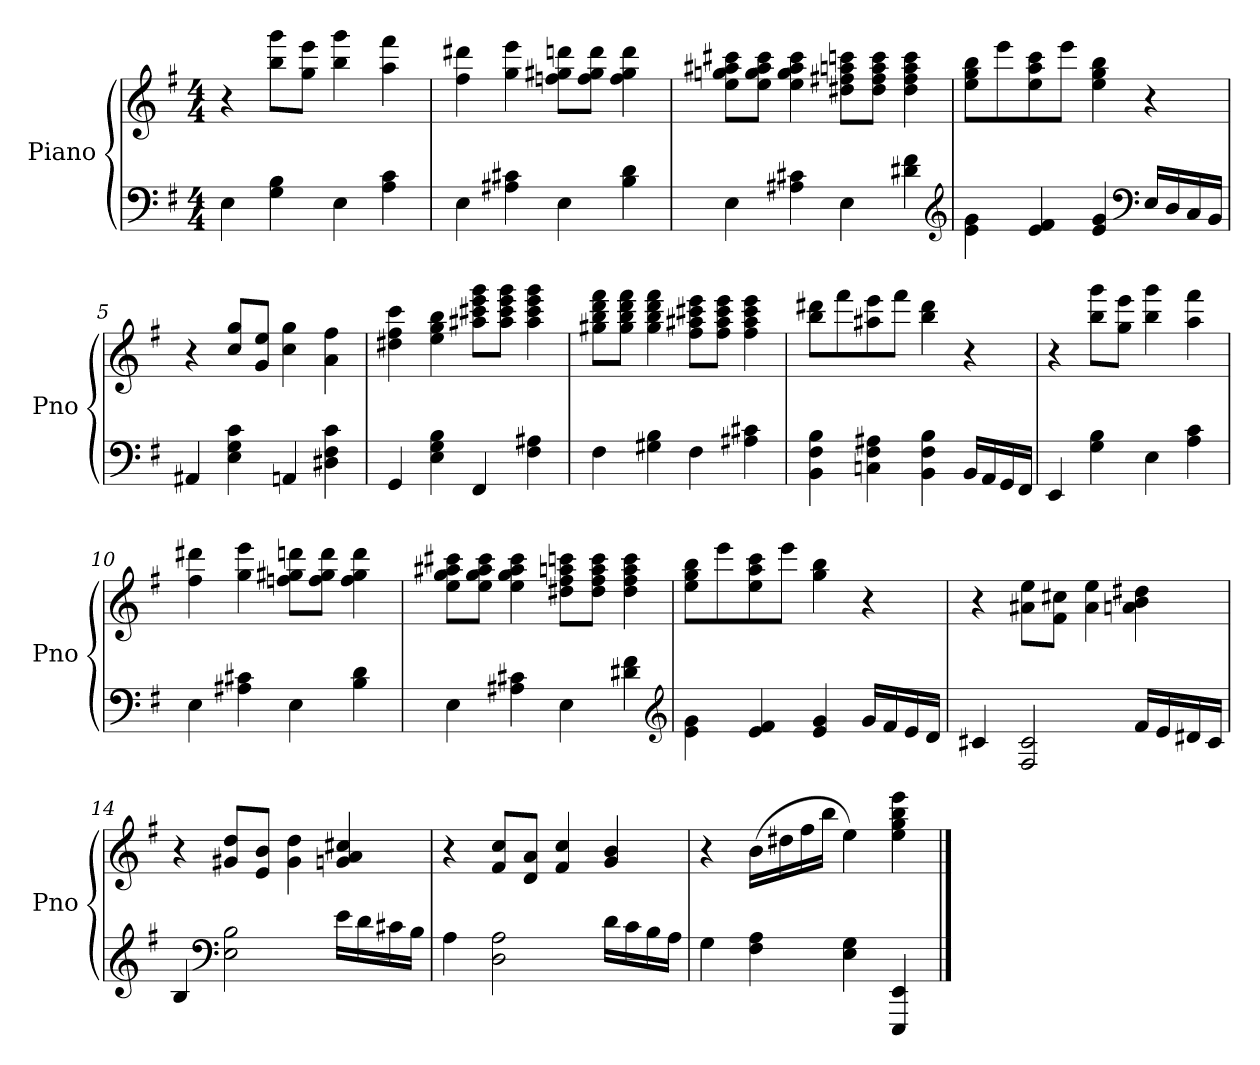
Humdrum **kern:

**kern	**kern
*part1	*part1
*staff2	*staff1
*I"Piano	*
*I'Pno	*
*clefF4	*clefG2
*k[f#]	*k[f#]
*G:	*G:
*M4/4	*M4/4
=1	=1
4E\	4r
4G\ 4B\	8bb\ 8ggg\L
.	8gg\ 8eee\J
4E\	4bb\ 4ggg\
4A\ 4c\	4aa\ 4fff#\
=2	=2
4E\	4ff#\ 4ddd#X\
4A#X\ 4c#X\	4gg\ 4eee\
4E\	8ffn\ 8gg#X\ 8dddn\L
.	8ff\ 8gg#\ 8ddd\J
4B\ 4d\	4ff\ 4gg#\ 4ddd\
=3	=3
4E\	8ee\ 8ggn\ 8aa#X\ 8ccc#X\L
.	8ee\ 8gg\ 8aa#\ 8ccc#\J
4A#X\ 4c#X\	4ee\ 4gg\ 4aa#\ 4ccc#\
4E\	8dd#X\ 8ff#X\ 8aan\ 8cccn\L
.	8dd#\ 8ff#\ 8aa\ 8ccc\J
4d#X\ 4f#\	4dd#\ 4ff#\ 4aa\ 4ccc\
*clefG2	*
=4	=4
4e\ 4g\	8ee\ 8gg\ 8bb\L
.	8eee\
4e/ 4f#/	8ee\ 8aa\ 8ccc\
.	8eee\J
4e/ 4g/	4ee\ 4gg\ 4bb\
*clefF4	*
16E/LL	4r
16D/	.
16C/	.
16BB/JJ	.
!!LO:LB:g=z
=5	=5
4AA#X/	4r
4E\ 4G\ 4c\	8cc/ 8gg/L
.	8g/ 8ee/J
4AAn/	4cc\ 4gg\
4D#X\ 4F#\ 4c\	4a\ 4ff#\
=6	=6
4GG/	4dd#X\ 4ff#\ 4ccc\
4E\ 4G\ 4B\	4ee\ 4gg\ 4bb\
4FF#/	8aa#X\ 8ccc#X\ 8eee\ 8ggg\L
.	8aa#\ 8ccc#\ 8eee\ 8ggg\J
4F#\ 4A#X\	4aa#\ 4ccc#\ 4eee\ 4ggg\
=7	=7
4F#\	8gg#X\ 8bb\ 8ddd\ 8fff#\L
.	8gg#\ 8bb\ 8ddd\ 8fff#\J
4G#X\ 4B\	4gg#\ 4bb\ 4ddd\ 4fff#\
4F#\	8ff#\ 8aa#X\ 8ccc#X\ 8eee\L
.	8ff#\ 8aa#\ 8ccc#\ 8eee\J
4A#X\ 4c#X\	4ff#\ 4aa#\ 4ccc#\ 4eee\
=8	=8
4BB\ 4F#\ 4B\	8bb\ 8ddd#X\L
.	8fff#\
4Cn\ 4F#\ 4A#X\	8aa#X\ 8eee\
.	8fff#\J
4BB\ 4F#\ 4B\	4bb\ 4ddd#\
16BB/LL	4r
16AA/	.
16GG/	.
16FF#/JJ	.
!!LO:LB:g=z
=9	=9
4EE/	4r
4G\ 4B\	8bb\ 8ggg\L
.	8gg\ 8eee\J
4E\	4bb\ 4ggg\
4A\ 4c\	4aa\ 4fff#\
=10	=10
4E\	4ff#\ 4ddd#X\
4A#X\ 4c#X\	4gg\ 4eee\
4E\	8ffn\ 8gg#X\ 8dddn\L
.	8ff\ 8gg#\ 8ddd\J
4B\ 4d\	4ff\ 4gg#\ 4ddd\
=11	=11
4E\	8ee\ 8gg\ 8aa#X\ 8ccc#X\L
.	8ee\ 8gg\ 8aa#\ 8ccc#\J
4A#X\ 4c#X\	4ee\ 4gg\ 4aa#\ 4ccc#\
4E\	8dd#X\ 8ff#\ 8aan\ 8cccn\L
.	8dd#\ 8ff#\ 8aa\ 8ccc\J
4d#X\ 4f#\	4dd#\ 4ff#\ 4aa\ 4ccc\
*clefG2	*
=12	=12
4e\ 4g\	8ee\ 8gg\ 8bb\L
.	8eee\
4e/ 4f#/	8ee\ 8aa\ 8ccc\
.	8eee\J
4e/ 4g/	4gg\ 4bb\
16g/LL	4r
16f#/	.
16e/	.
16d/JJ	.
!!LO:LB:g=z
=13	=13
4c#X/	4r
2F#/ 2c#/	8a#X\ 8ee\L
.	8f#\ 8cc#X\J
.	4a#\ 4ee\
16f#/LL	4an\ 4b\ 4dd#X\
16e/	.
16d#X/	.
16c#/JJ	.
=14	=14
4B/	4r
*clefF4	*
2E\ 2B\	8g#X/ 8dd/L
.	8e/ 8b/J
.	4g#\ 4dd\
16e\LL	4gn/ 4a/ 4cc#X/
16d\	.
16c#X\	.
16B\JJ	.
=15	=15
4A\	4r
2D\ 2A\	8f#/ 8cc/L
.	8d/ 8a/J
.	4f#/ 4cc/
16d\LL	4g/ 4b/
16c\	.
16B\	.
16A\JJ	.
=16	=16
4G\	4r
4F#\ 4A\	(16b\LL
.	16dd#X\
.	16ff#\
.	16bb\JJ
4E\ 4G\	4ee\)
4EEE/ 4EE/	4ee\ 4gg\ 4bb\ 4eee\
==	==
*-	*-
